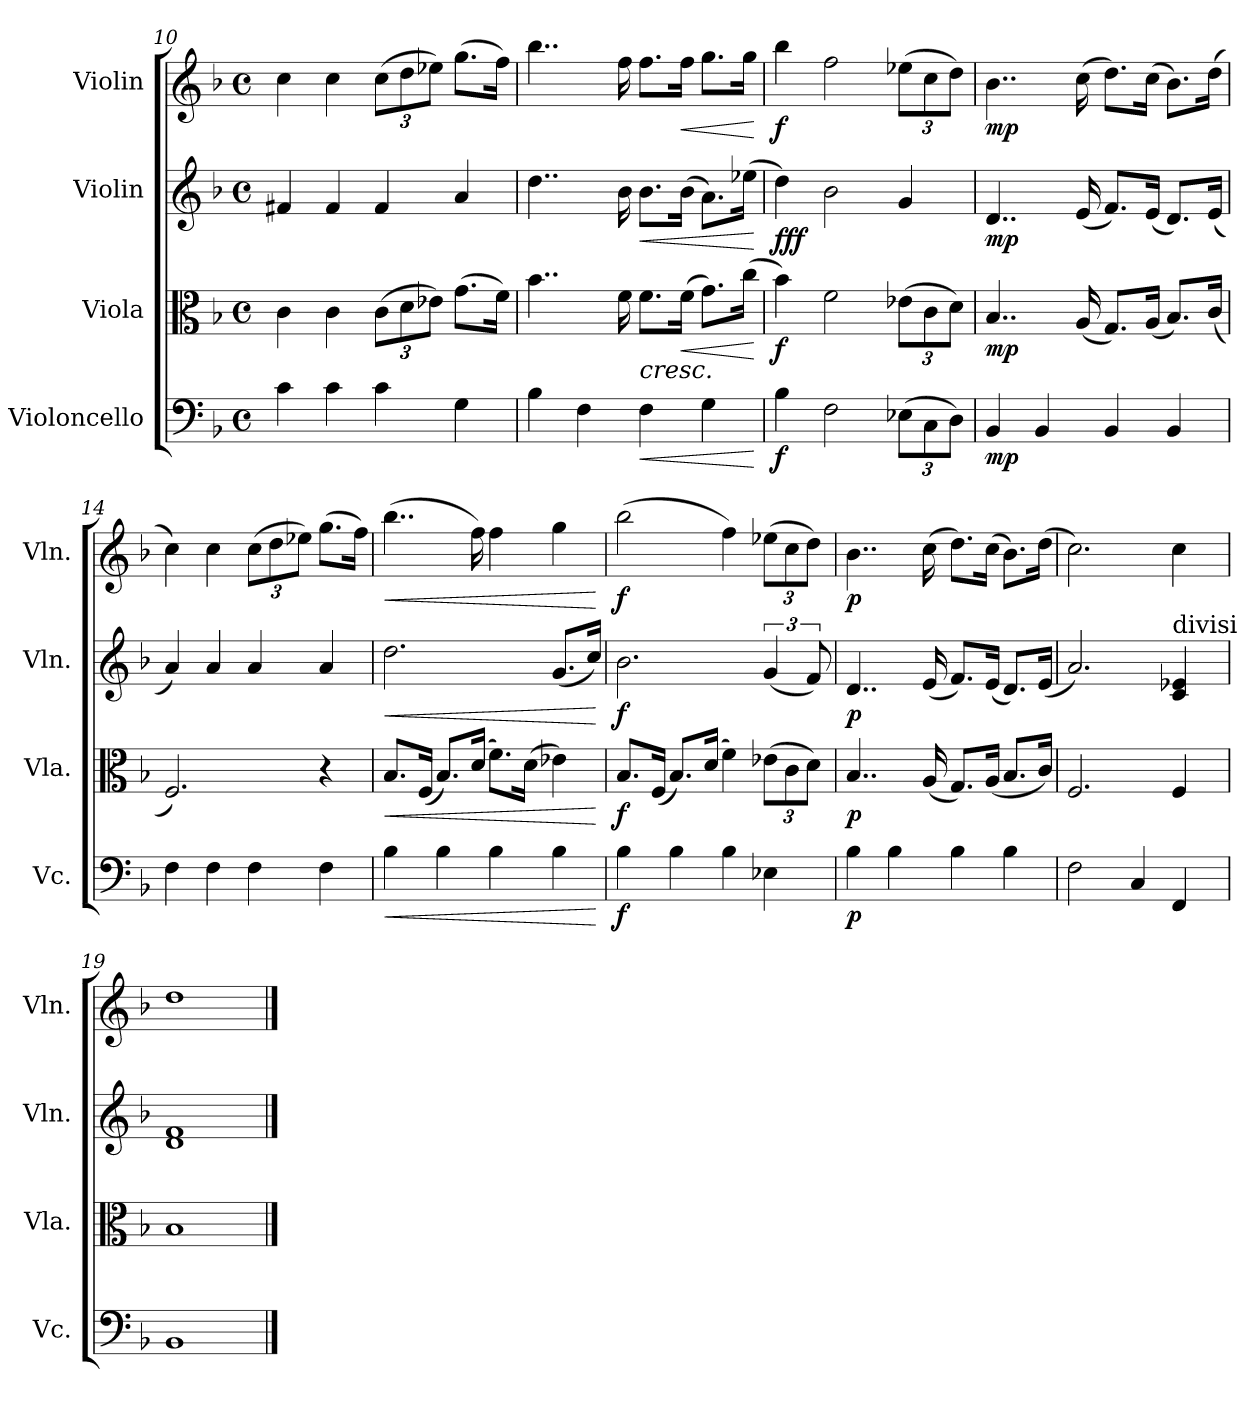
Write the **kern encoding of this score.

**kern	**dynam	**kern	**dynam	**kern	**dynam	**kern	**dynam
*part4	*part4	*part3	*part3	*part2	*part2	*part1	*part1
*staff4	*staff4	*staff3	*staff3	*staff2	*staff2	*staff1	*staff1
*I"Violoncello	*	*I"Viola	*	*I"Violin	*	*I"Violin	*
*I'Vc.	*	*I'Vla.	*	*I'Vln.	*	*I'Vln.	*
!!LO:LB:g=z
*clefF4	*	*clefC3	*	*clefG2	*	*clefG2	*
*k[b-]	*	*k[b-]	*	*k[b-]	*	*k[b-]	*
*M4/4	*	*M4/4	*	*M4/4	*	*M4/4	*
*met(c)	*	*met(c)	*	*met(c)	*	*met(c)	*
=10	=10	=10	=10	=10	=10	=10	=10
4c\	.	4c\	.	4f#X/	.	4cc\	.
4c\	.	4c\	.	4f#/	.	4cc\	.
*	*	*Xbrackettup	*	*	*	*Xbrackettup	*
4c\	.	(12c\L	.	4f#/	.	(12cc\L	.
.	.	12d\	.	.	.	12dd\	.
.	.	12e-X\J)	.	.	.	12ee-X\J)	.
4G\	.	(8.g\L	.	4a/	.	(8.gg\L	.
.	.	16f\Jk)	.	.	.	16ff\Jk)	.
=11	=11	=11	=11	=11	=11	=11	=11
4B-\	.	4..b-\	.	4..dd\	.	4..bb-\	.
4F\	.	.	.	.	.	.	.
.	.	16f\	.	16b-\	.	16ff\	.
!	!LO:HP:b	!	!LO:HP:b	!	!LO:HP:b	!	!
4F\	<	8.f\L	<	8.b-\L	<	8.ff\L	.
!	!	!	!LO:HP:b	!	!	!	!LO:HP:b
.	.	(16f\Jk	<	(16b-\Jk	.	16ff\Jk	<
4G\	.	8.g\L)	.	8.a\L)	.	8.gg\L	.
.	.	(16cc\Jk	.	(16ee-X\Jk	.	16gg\Jk	.
.	[	.	[ [	.	[	.	[
=12	=12	=12	=12	=12	=12	=12	=12
!	!LO:DY:b	!	!LO:DY:b	!	!LO:DY:b	!	!
!	!	!	!	!	!LO:DY:n=1:b	!	!
!	!	!	!	!	!LO:DY:n=2:b	!	!LO:DY:b
4B-\	f	4b-\)	f	4dd\)	f f f	4bb-\	f
2F\	.	2f\	.	2b-\	.	2ff\	.
*Xbrackettup	*	*	*	*	*	*	*
(12E-X\L	.	(12e-X\L	.	4g/	.	(12ee-X\L	.
12C\	.	12c\	.	.	.	12cc\	.
12D\J)	.	12d\J)	.	.	.	12dd\J)	.
=13	=13	=13	=13	=13	=13	=13	=13
!	!LO:DY:b	!	!LO:DY:b	!	!LO:DY:b	!	!LO:DY:b
4BB-/	mp	4..B-/	mp	4..d/	mp	4..b-\	mp
4BB-/	.	.	.	.	.	.	.
.	.	(16A/	.	(16e/	.	(16cc\	.
4BB-/	.	8.G/L)	.	8.f/L)	.	8.dd\L)	.
.	.	(16A/Jk	.	(16e/Jk	.	(16cc\Jk	.
4BB-/	.	8.B-/L)	.	8.d/L)	.	8.b-\L)	.
.	.	(16c/Jk	.	(16e/Jk	.	(16dd\Jk	.
=14	=14	=14	=14	=14	=14	=14	=14
4F\	.	2.F/)	.	4a/)	.	4cc\)	.
4F\	.	.	.	4a/	.	4cc\	.
4F\	.	.	.	4a/	.	(12cc\L	.
.	.	.	.	.	.	12dd\	.
.	.	.	.	.	.	12ee-X\J)	.
4F\	.	4r	.	4a/	.	(8.gg\L	.
.	.	.	.	.	.	16ff\Jk)	.
!!LO:PB:g=z
=15	=15	=15	=15	=15	=15	=15	=15
!	!LO:HP:b	!	!LO:HP:b	!	!LO:HP:b	!	!LO:HP:b
4B-\	<	8.B-/L	<	2.dd\	<	(4..bb-\	<
.	.	(16F/Jk	.	.	.	.	.
4B-\	.	8.B-/L)	.	.	.	.	.
.	.	(16d/Jk	.	.	.	16ff\)	.
4B-\	.	8.f\L)	.	.	.	4ff\	.
.	.	(16d\Jk	.	.	.	.	.
4B-\	.	4e-X\)	.	(8.g/L	.	4gg\	.
.	.	.	.	16cc/Jk)	.	.	.
.	[	.	[	.	[	.	[
=16	=16	=16	=16	=16	=16	=16	=16
!	!LO:DY:b	!	!LO:DY:b	!	!LO:DY:b	!	!LO:DY:b
4B-\	f	8.B-/L	f	2.b-\	f	(2bb-\	f
.	.	(16F/Jk	.	.	.	.	.
4B-\	.	8.B-/L)	.	.	.	.	.
.	.	(16d/Jk	.	.	.	.	.
4B-\	.	4f\)	.	.	.	4ff\)	.
4E-X\	.	(12e-X\L	.	(6g/	.	(12ee-X\L	.
.	.	12c\	.	.	.	12cc\	.
.	.	12d\J)	.	12f/)	.	12dd\J)	.
=17	=17	=17	=17	=17	=17	=17	=17
!	!LO:DY:b	!	!LO:DY:b	!	!LO:DY:b	!	!LO:DY:b
4B-\	p	4..B-/	p	4..d/	p	4..b-\	p
4B-\	.	.	.	.	.	.	.
.	.	(16A/	.	(16e/	.	(16cc\	.
4B-\	.	8.G/L)	.	8.f/L)	.	8.dd\L)	.
.	.	(16A/Jk	.	(16e/Jk	.	(16cc\Jk	.
4B-\	.	8.B-/L	.	8.d/L)	.	8.b-\L)	.
.	.	16c/Jk)	.	(16e/Jk	.	(16dd\Jk	.
=18	=18	=18	=18	=18	=18	=18	=18
2F\	.	2.F/	.	2.a/)	.	2.cc\)	.
4C/	.	.	.	.	.	.	.
!	!	!	!	!LO:TX:a:t=divisi	!	!	!
4FF/	.	4F/	.	4c/ 4e-X/	.	4cc\	.
=19	=19	=19	=19	=19	=19	=19	=19
1BB-	.	1B-	.	1d 1f	.	1dd	.
==	==	==	==	==	==	==	==
*-	*-	*-	*-	*-	*-	*-	*-
